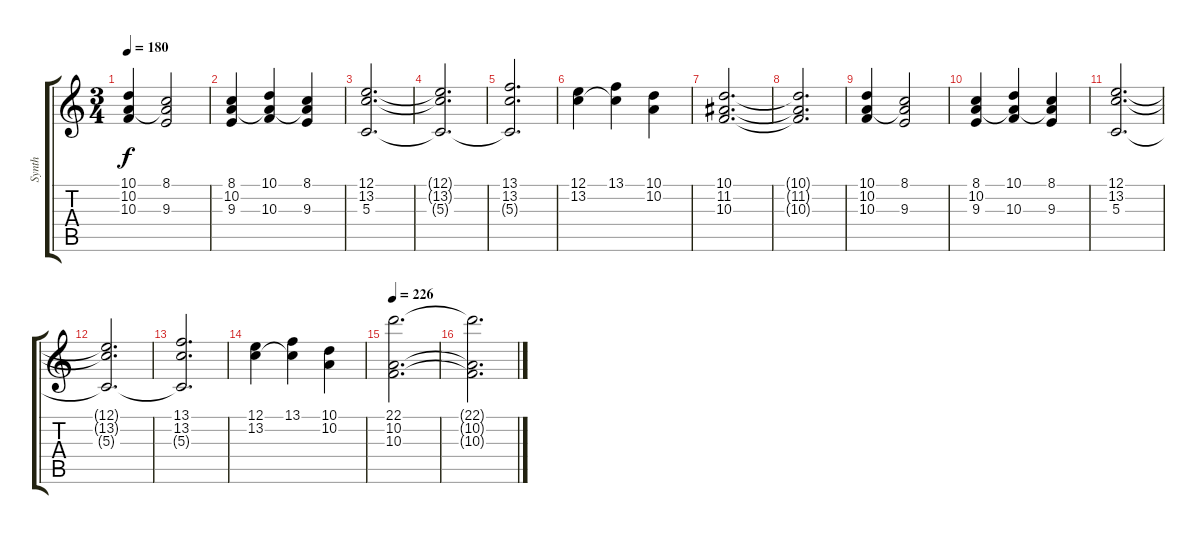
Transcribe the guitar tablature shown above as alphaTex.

\track ("Synth" "Synth") {instrument choiraahs}
\staff {score tabs}
\tuning (E4 B3 G3 D3 A2 E2) {hide}
\ts (3 4)
\tempo 180
\clef g2
\ks c
(10.1 10.2 10.3).4{dy f} (8.1 10.2{t} 9.3).2 |
(8.1 10.2 9.3).4 (10.1 10.2{t} 10.3).4 (8.1 10.2{t} 9.3).4 |
(12.1 13.2 5.3).2{d} |
(12.1{t} 13.2{t} 5.3{t}).2{d} |
(13.1 13.2 5.3{t}).2{d} |
(12.1 13.2).4 (13.1 13.2{t}).4 (10.1 10.2).4 |
(10.1 11.2 10.3).2{d} |
(10.1{t} 11.2{t} 10.3{t}).2{d} |
(10.1 10.2 10.3).4 (8.1 10.2{t} 9.3).2 |
(8.1 10.2 9.3).4 (10.1 10.2{t} 10.3).4 (8.1 10.2{t} 9.3).4 |
(12.1 13.2 5.3).2{d} |
(12.1{t} 13.2{t} 5.3{t}).2{d} |
(13.1 13.2 5.3{t}).2{d} |
(12.1 13.2).4 (13.1 13.2{t}).4 (10.1 10.2).4 |
\tempo 226
(22.1 10.2 10.3).2{d} |
(22.1{t} 10.2{t} 10.3{t}).2{d volume 3}
